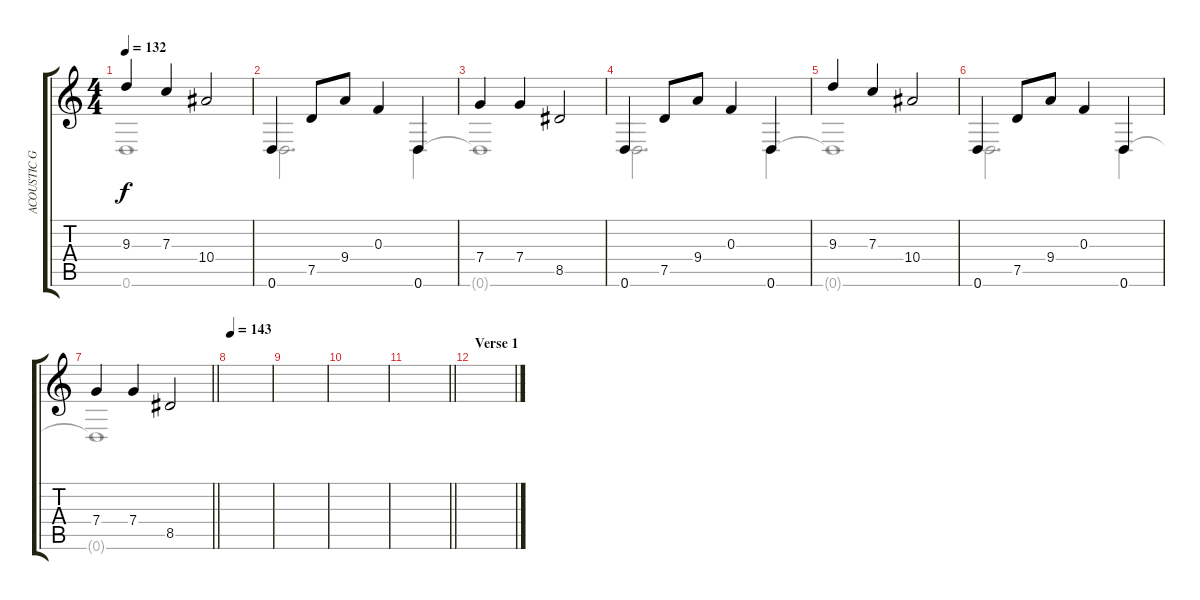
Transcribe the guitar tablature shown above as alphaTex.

\track ("ACOUSTIC GTR" "ACOUSTIC G") {instrument acousticguitarsteel}
\staff {score tabs}
\tuning (D4 A3 F3 C3 G2 D2) {hide}
\voice
\ts (4 4)
\tempo 132
\clef g2
\ks c
9.3.4{dy f} 7.3.4 10.4.2 |
0.6.4 7.5.8 9.4.8 0.3.4 0.6.4 |
7.4.4 7.4.4 8.5.2 |
0.6.4 7.5.8 9.4.8 0.3.4 0.6.4 |
9.3.4 7.3.4 10.4.2 |
0.6.4 7.5.8 9.4.8 0.3.4 0.6.4 |
\barLineRight lightlight
7.4.4 7.4.4 8.5.2 |
\tempo 143
|
|
|
\barLineRight lightlight
|
\section ("" "Verse 1")
|
|
|
|
\voice
\clef g2
\ottava regular
\simile none
\ks c
0.6{t}.1{dy f} |
0.6.2{d} 0.6.4 |
0.6{t}.1 |
0.6.2{d} 0.6.4 |
0.6{t}.1 |
0.6.2{d} 0.6.4 |
\barLineRight lightlight
0.6{t}.1 |
|
|
|
\barLineRight lightlight
|
|
|
|
|
